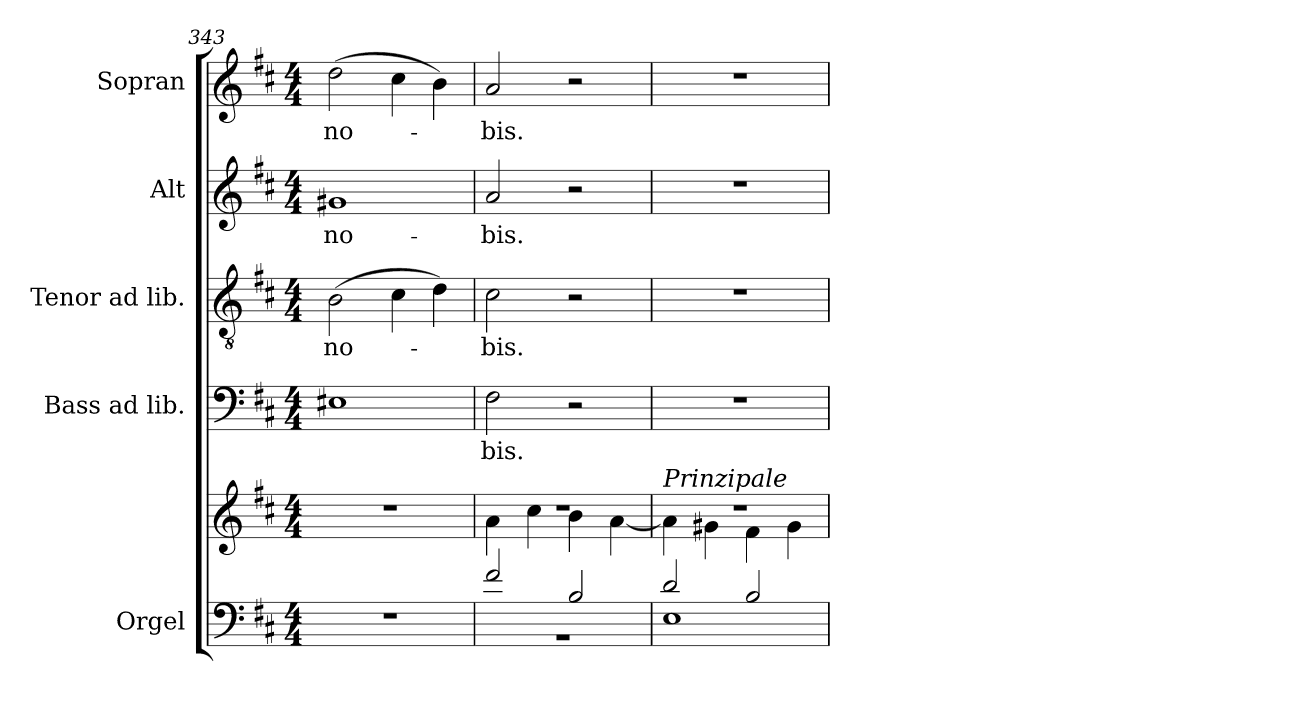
**kern	**kern	**kern	**text	**kern	**text	**kern	**text	**kern	**text
*part5	*part5	*part4	*part4	*part3	*part3	*part2	*part2	*part1	*part1
*staff6	*staff5	*staff4	*staff4	*staff3	*staff3	*staff2	*staff2	*staff1	*staff1
*I"Orgel	*	*I"Bass ad lib.	*	*I"Tenor ad lib.	*	*I"Alt	*	*I"Sopran	*
*I'Org.	*	*I'B.	*	*I'T.	*	*I'A.	*	*I'S.	*
*clefF4	*clefG2	*clefF4	*	*clefGv2	*	*clefG2	*	*clefG2	*
*k[f#c#]	*k[f#c#]	*k[f#c#]	*	*k[f#c#]	*	*k[f#c#]	*	*k[f#c#]	*
*D:	*D:	*D:	*	*D:	*	*D:	*	*D:	*
*M4/4	*M4/4	*M4/4	*	*M4/4	*	*M4/4	*	*M4/4	*
=343	=343	=343	=343	=343	=343	=343	=343	=343	=343
!	!	!	!	!	!LO:LY:b	!	!LO:LY:b	!	!LO:LY:b
1r	1r	1E#X	.	(>2B\	no-	1g#X	no-	(>2dd\	no-
.	.	.	.	4c#\	.	.	.	4cc#\	.
.	.	.	.	4d\)	.	.	.	4b\)	.
=344	=344	=344	=344	=344	=344	=344	=344	=344	=344
*^	*^	*	*	*	*	*	*	*	*
!	!	!	!	!	!LO:LY:b	!	!LO:LY:b	!	!LO:LY:b	!	!LO:LY:b
2f#/	1rBB	1rdd	4a\	2F#\	-bis.	2c#\	-bis.	2a/	-bis.	2a/	-bis.
.	.	.	4cc#\	.	.	.	.	.	.	.	.
2B/	.	.	4b\	2r	.	2r	.	2r	.	2r	.
.	.	.	[<4a\	.	.	.	.	.	.	.	.
=345	=345	=345	=345	=345	=345	=345	=345	=345	=345	=345	=345
!	!	!LO:TX:a:i:t=Prinzipale	!	!	!	!	!	!	!	!	!
2d/	1E	1rdd	4a\]	1r	.	1r	.	1r	.	1r	.
.	.	.	4g#X\	.	.	.	.	.	.	.	.
2B/	.	.	4f#\	.	.	.	.	.	.	.	.
.	.	.	4g#\	.	.	.	.	.	.	.	.
*v	*v	*	*	*	*	*	*	*	*	*	*
*	*v	*v	*	*	*	*	*	*	*	*
=	=	=	=	=	=	=	=	=	=
*-	*-	*-	*-	*-	*-	*-	*-	*-	*-
